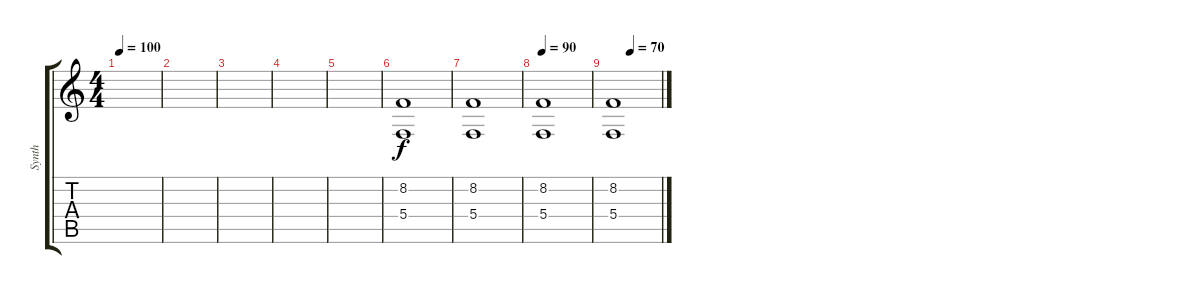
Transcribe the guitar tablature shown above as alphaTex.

\track ("Synth" "Synth") {instrument stringensemble1}
\staff {score tabs}
\tuning (D4 A3 F3 C3 G2 C2) {hide}
\ts (4 4)
\tempo 100
\clef g2
\ks c
|
|
|
|
|
(8.2 5.4).1 |
(8.2 5.4).1 |
\tempo 90
(8.2 5.4).1 |
\tempo (70 0.375)
(8.2 5.4).1{volume 3}
